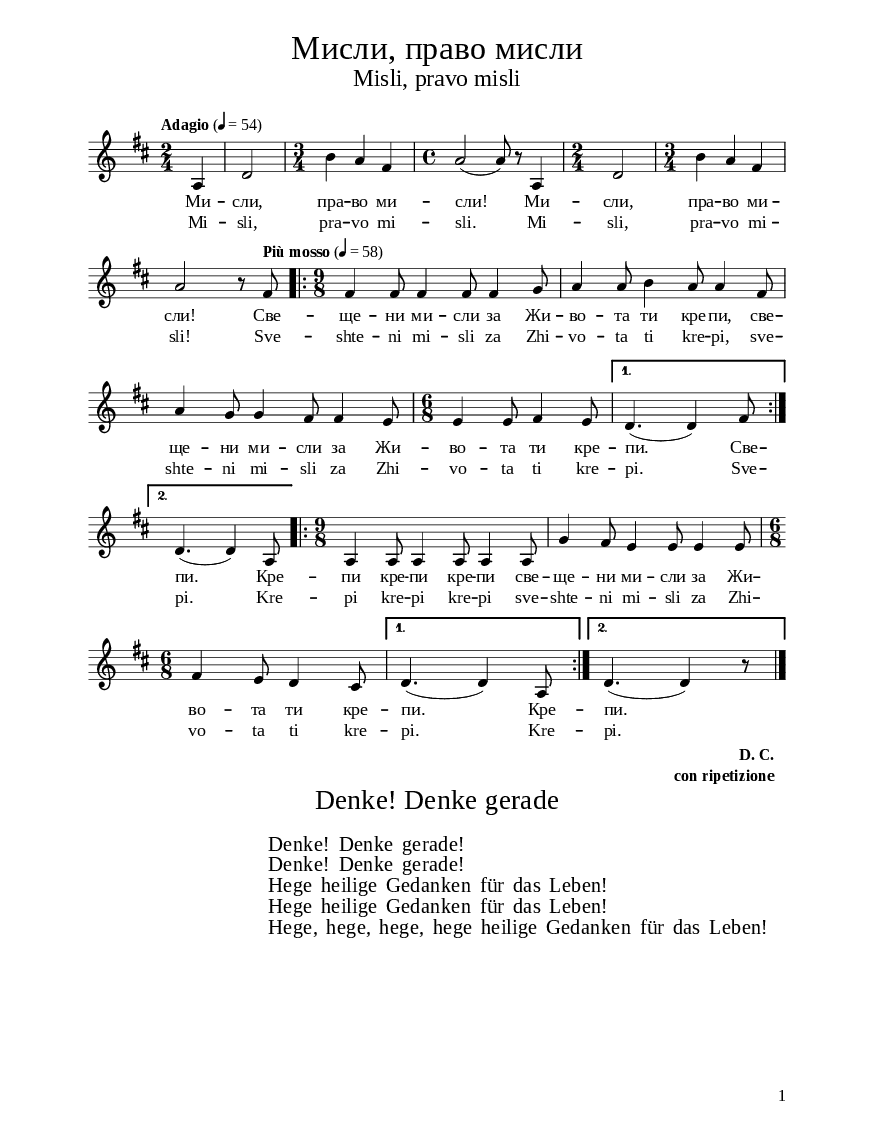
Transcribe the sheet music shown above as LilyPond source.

\version "2.24.0"

% include paper part and global functions
\include "include/globals.ily"

\bookpart {
  \label #'ref093
  \tocItem \markup "Мисли, право мисли – Misli, pravo misli"
  \include "include/bookpart-paper.ily"
  \score {
    \include "include/score-layout.ily"

  
  \new Voice \absolute  {
    \clef treble
    \key d \major
    \time 2/4 
      \tempoFunc "Adagio" 4 "54"

      \partial 4
      \autoBeamOff

      a4 | d'2 | \time 3/4 b'4 a' fis' | \time 4/4 a'2 ( a'8 ) r8 a4 | \time 2/4 d'2 | \time 3/4 b'4 a'4 fis'4 \break

      a'2 r8

      \tempoFunc "Più mosso" 4 "58"
      fis'8 | \repeat volta 2 {
        \time 9/8 fis'4 fis'8 fis'4 fis'8 fis'4 g'8 | a'4 a'8 b'4 a'8 a'4 fis'8 | \break

        a'4 g'8 g'4 fis'8 fis'4 e'8 | \time 6/8 e'4 e'8 fis'4 e'8 |
      } \alternative {
        {d'4. (d'4 ) fis'8 \break}
        {d'4. (d'4) a8 }
      } \repeat volta 2 {
        \time 9/8 a4 a8 a4 a8 a4 a8 | g'4 fis'8 e'4 e'8 e'4 e'8 | \break

        \time 6/8  fis'4 e'8 d'4 cis'8 |
      } \alternative { { d'4. ( d'4 ) a8 } { d'4. ( d'4 )  r8 } } \bar "|."

    }

    \addlyrics {
      Ми -- сли, пра -- во ми -- сли! Ми -- сли, пра -- во ми -- сли!

      Све -- ще -- ни ми -- сли за Жи -- во -- та ти кре -- пи, све -- ще -- ни ми -- сли за Жи -- во -- та ти кре -- пи. Све -- пи. Кре -- пи кре -- пи

      кре -- пи све -- ще -- ни ми -- сли за Жи -- во -- та ти кре -- пи.  Кре -- пи.
    }

    \addlyrics {
      Mi -- sli, pra -- vo mi -- sli. Mi -- sli, pra -- vo mi -- sli!

      Sve -- shte -- ni mi -- sli za Zhi -- vo -- ta ti kre -- pi, sve -- shte -- ni mi -- sli za Zhi -- vo -- ta ti kre -- pi. Sve -- pi. Kre -- pi kre -- pi

      kre -- pi sve -- shte -- ni mi -- sli za Zhi -- vo -- ta ti kre -- pi.  Kre -- pi.

    }


    \header {
      title = \titleFunc "Мисли, право мисли" "Misli, pravo misli"
    }

    \midi{}

  } % score
 
  \markup \dc-two "D. C.""con ripetizione"
  

  % include foreign translation(s) of the song
  \version "2.24.2"

\markup \fill-line { \fontsize #deTitleFontSize "Denke! Denke gerade" }
\markup \null
\markup \null
\markup \fontsize #deCoupletFontSize {
  \hspace #16
  \override #`(baseline-skip . ,deCoupletBaselineSkip)

  \column {
    \line { " " Denke! Denke gerade! }
    \line { " " Denke! Denke gerade! }
    \line { " " Hege heilige Gedanken für das Leben!}
    \line { " " Hege heilige Gedanken für das Leben!}
    \line { " " Hege, hege, hege, hege heilige Gedanken für das Leben!}


  }


}


} % bookpart
